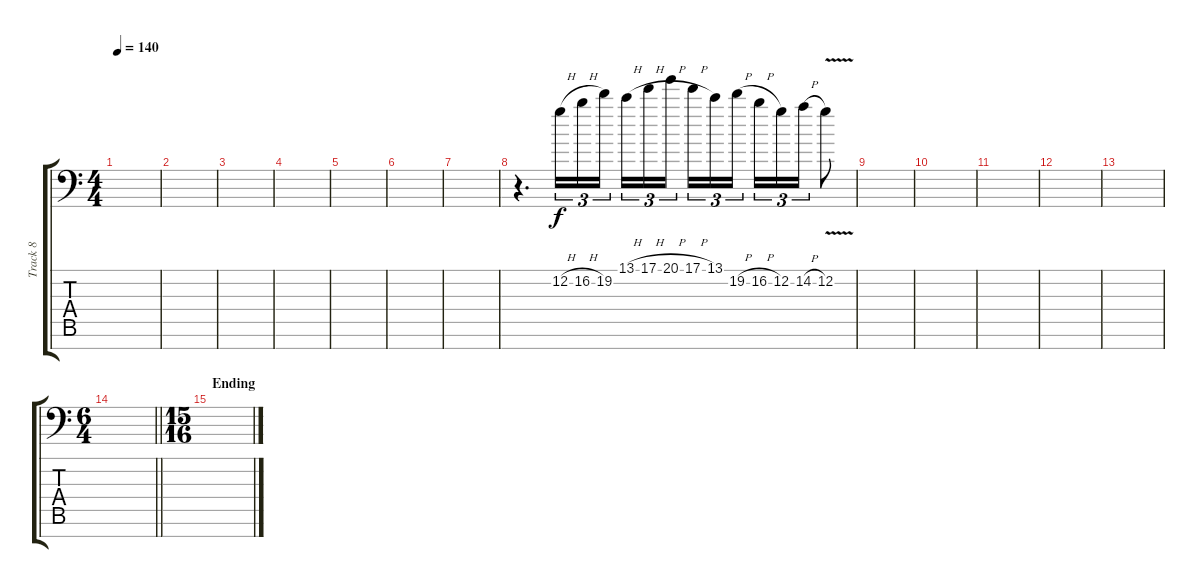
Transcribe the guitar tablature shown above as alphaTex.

\track ("Track 8" "Track 8") {instrument distortionguitar}
\staff {score tabs}
\tuning (B3 G3 D3 A2 E2 A1 E1) {hide}
\ts (4 4)
\tempo 140
\clef f4
\ks c
|
|
|
|
|
|
|
r.4{d} 12.2{h}.16{tu (3 2)} 16.2{h}.16{tu (3 2)} 19.2.16{tu (3 2)} 13.1{h}.16{tu (3 2)} 17.1{h}.16{tu (3 2)} 20.1{h}.16{tu (3 2) beam splitsecondary} 17.1{h}.16{tu (3 2)} 13.1.16{tu (3 2)} 19.2{h}.16{tu (3 2)} 16.2{h}.16{tu (3 2)} 12.2.16{tu (3 2)} 14.2{h}.16{tu (3 2)} 12.2{v}.8 |
|
|
|
|
|
\ts (6 4)
\barLineRight lightlight
|
\ts (15 16)
\section ("" "Ending")
